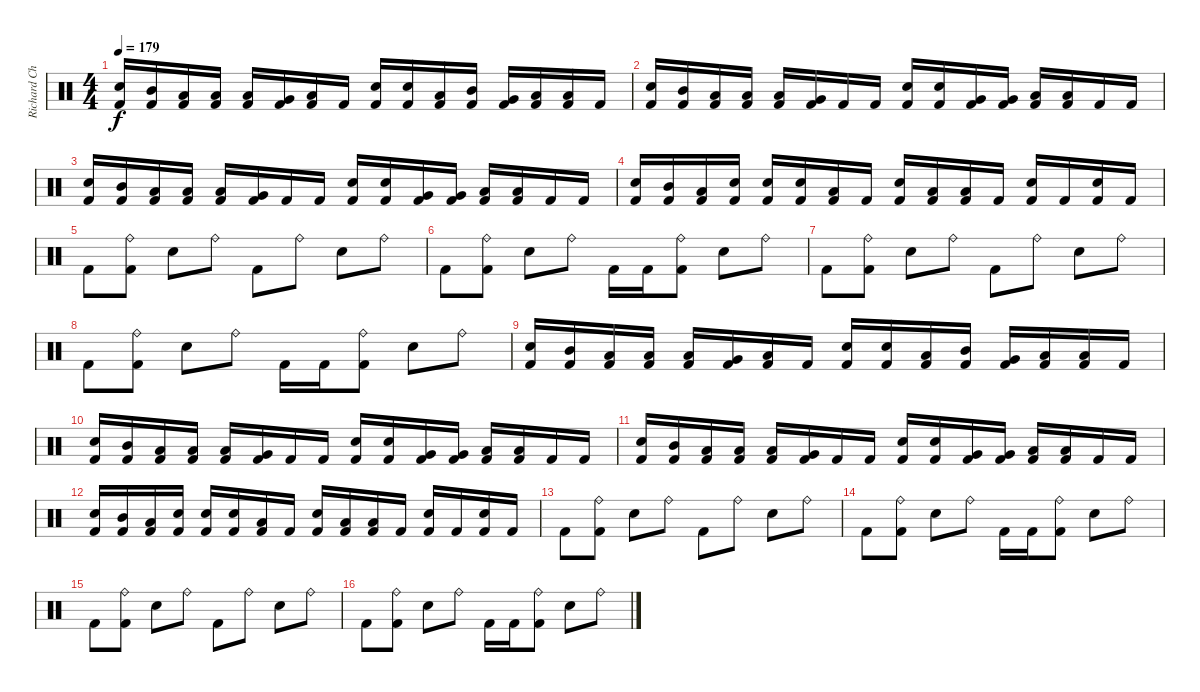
\track ("Richard Christy" "Richard Ch") {instrument percussion}
\staff {score}
\articulation defaults
\ts (4 4)
\tempo 179
\clef neutral
\ks c
("Electric Snare (hit)" "Kick (hit) 2").16{dy f} ("Mid Tom (hit)" "Kick (hit) 2").16 ("Low Tom (hit)" "Kick (hit) 2").16 ("Low Tom (hit)" "Kick (hit) 2").16 ("Low Tom (hit)" "Kick (hit) 2").16 ("Very Low Tom (hit)" "Kick (hit) 2").16 ("Low Floor Tom (hit)" "Kick (hit) 2").16 "Kick (hit) 2".16 ("Electric Snare (hit)" "Kick (hit) 2").16 ("Electric Snare (hit)" "Kick (hit) 2").16 ("Low Tom (hit)" "Kick (hit) 2").16 ("Mid Tom (hit)" "Kick (hit) 2").16 ("Very Low Tom (hit)" "Kick (hit) 2").16 ("Low Floor Tom (hit)" "Kick (hit) 2").16 ("Low Floor Tom (hit)" "Kick (hit) 2").16 "Kick (hit) 2".16 |
("Electric Snare (hit)" "Kick (hit) 2").16 ("Mid Tom (hit)" "Kick (hit) 2").16 ("Low Tom (hit)" "Kick (hit) 2").16 ("Low Tom (hit)" "Kick (hit) 2").16 ("Low Tom (hit)" "Kick (hit) 2").16 ("Very Low Tom (hit)" "Kick (hit) 2").16 "Kick (hit) 2".16 "Kick (hit) 2".16 ("Electric Snare (hit)" "Kick (hit) 2").16 ("Electric Snare (hit)" "Kick (hit) 2").16 ("Very Low Tom (hit)" "Kick (hit) 2").16 ("Very Low Tom (hit)" "Kick (hit) 2").16 ("Low Floor Tom (hit)" "Kick (hit) 2").16 ("Low Floor Tom (hit)" "Kick (hit) 2").16 "Kick (hit) 2".16 "Kick (hit) 2".16 |
("Electric Snare (hit)" "Kick (hit) 2").16 ("Mid Tom (hit)" "Kick (hit) 2").16 ("Low Tom (hit)" "Kick (hit) 2").16 ("Low Tom (hit)" "Kick (hit) 2").16 ("Low Tom (hit)" "Kick (hit) 2").16 ("Very Low Tom (hit)" "Kick (hit) 2").16 "Kick (hit) 2".16 "Kick (hit) 2".16 ("Electric Snare (hit)" "Kick (hit) 2").16 ("Electric Snare (hit)" "Kick (hit) 2").16 ("Very Low Tom (hit)" "Kick (hit) 2").16 ("Very Low Tom (hit)" "Kick (hit) 2").16 ("Low Floor Tom (hit)" "Kick (hit) 2").16 ("Low Floor Tom (hit)" "Kick (hit) 2").16 "Kick (hit) 2".16 "Kick (hit) 2".16 |
("Electric Snare (hit)" "Kick (hit) 2").16 ("Mid Tom (hit)" "Kick (hit) 2").16 ("Low Tom (hit)" "Kick (hit) 2").16 ("Electric Snare (hit)" "Kick (hit) 2").16 ("Electric Snare (hit)" "Kick (hit) 2").16 ("Electric Snare (hit)" "Kick (hit) 2").16 ("Low Floor Tom (hit)" "Kick (hit) 2").16 "Kick (hit) 2".16 ("Electric Snare (hit)" "Kick (hit) 2").16 ("Low Tom (hit)" "Kick (hit) 2").16 ("Low Tom (hit)" "Kick (hit) 2").16 "Kick (hit) 2".16 ("Electric Snare (hit)" "Kick (hit) 2").16 "Kick (hit) 2".16 ("Electric Snare (hit)" "Kick (hit) 2").16 "Kick (hit) 2".16 |
"Kick (hit) 2".8 ("Ride (bell)" "Kick (hit) 2").8 "Electric Snare (hit)".8 "Ride (bell)".8 "Kick (hit) 2".8 "Ride (bell)".8 "Electric Snare (hit)".8 "Ride (bell)".8 |
"Kick (hit) 2".8 ("Ride (bell)" "Kick (hit) 2").8 "Electric Snare (hit)".8 "Ride (bell)".8 "Kick (hit) 2".16 "Kick (hit) 2".16 ("Ride (bell)" "Kick (hit) 2").8 "Electric Snare (hit)".8 "Ride (bell)".8 |
"Kick (hit) 2".8 ("Ride (bell)" "Kick (hit) 2").8 "Electric Snare (hit)".8 "Ride (bell)".8 "Kick (hit) 2".8 "Ride (bell)".8 "Electric Snare (hit)".8 "Ride (bell)".8 |
"Kick (hit) 2".8 ("Ride (bell)" "Kick (hit) 2").8 "Electric Snare (hit)".8 "Ride (bell)".8 "Kick (hit) 2".16 "Kick (hit) 2".16 ("Ride (bell)" "Kick (hit) 2").8 "Electric Snare (hit)".8 "Ride (bell)".8 |
("Electric Snare (hit)" "Kick (hit) 2").16 ("Mid Tom (hit)" "Kick (hit) 2").16 ("Low Tom (hit)" "Kick (hit) 2").16 ("Low Tom (hit)" "Kick (hit) 2").16 ("Low Tom (hit)" "Kick (hit) 2").16 ("Very Low Tom (hit)" "Kick (hit) 2").16 ("Low Floor Tom (hit)" "Kick (hit) 2").16 "Kick (hit) 2".16 ("Electric Snare (hit)" "Kick (hit) 2").16 ("Electric Snare (hit)" "Kick (hit) 2").16 ("Low Tom (hit)" "Kick (hit) 2").16 ("Mid Tom (hit)" "Kick (hit) 2").16 ("Very Low Tom (hit)" "Kick (hit) 2").16 ("Low Floor Tom (hit)" "Kick (hit) 2").16 ("Low Floor Tom (hit)" "Kick (hit) 2").16 "Kick (hit) 2".16 |
("Electric Snare (hit)" "Kick (hit) 2").16 ("Mid Tom (hit)" "Kick (hit) 2").16 ("Low Tom (hit)" "Kick (hit) 2").16 ("Low Tom (hit)" "Kick (hit) 2").16 ("Low Tom (hit)" "Kick (hit) 2").16 ("Very Low Tom (hit)" "Kick (hit) 2").16 "Kick (hit) 2".16 "Kick (hit) 2".16 ("Electric Snare (hit)" "Kick (hit) 2").16 ("Electric Snare (hit)" "Kick (hit) 2").16 ("Very Low Tom (hit)" "Kick (hit) 2").16 ("Very Low Tom (hit)" "Kick (hit) 2").16 ("Low Floor Tom (hit)" "Kick (hit) 2").16 ("Low Floor Tom (hit)" "Kick (hit) 2").16 "Kick (hit) 2".16 "Kick (hit) 2".16 |
("Electric Snare (hit)" "Kick (hit) 2").16 ("Mid Tom (hit)" "Kick (hit) 2").16 ("Low Tom (hit)" "Kick (hit) 2").16 ("Low Tom (hit)" "Kick (hit) 2").16 ("Low Tom (hit)" "Kick (hit) 2").16 ("Very Low Tom (hit)" "Kick (hit) 2").16 "Kick (hit) 2".16 "Kick (hit) 2".16 ("Electric Snare (hit)" "Kick (hit) 2").16 ("Electric Snare (hit)" "Kick (hit) 2").16 ("Very Low Tom (hit)" "Kick (hit) 2").16 ("Very Low Tom (hit)" "Kick (hit) 2").16 ("Low Floor Tom (hit)" "Kick (hit) 2").16 ("Low Floor Tom (hit)" "Kick (hit) 2").16 "Kick (hit) 2".16 "Kick (hit) 2".16 |
("Electric Snare (hit)" "Kick (hit) 2").16 ("Mid Tom (hit)" "Kick (hit) 2").16 ("Low Tom (hit)" "Kick (hit) 2").16 ("Electric Snare (hit)" "Kick (hit) 2").16 ("Electric Snare (hit)" "Kick (hit) 2").16 ("Electric Snare (hit)" "Kick (hit) 2").16 ("Low Floor Tom (hit)" "Kick (hit) 2").16 "Kick (hit) 2".16 ("Electric Snare (hit)" "Kick (hit) 2").16 ("Low Tom (hit)" "Kick (hit) 2").16 ("Low Tom (hit)" "Kick (hit) 2").16 "Kick (hit) 2".16 ("Electric Snare (hit)" "Kick (hit) 2").16 "Kick (hit) 2".16 ("Electric Snare (hit)" "Kick (hit) 2").16 "Kick (hit) 2".16 |
"Kick (hit) 2".8 ("Ride (bell)" "Kick (hit) 2").8 "Electric Snare (hit)".8 "Ride (bell)".8 "Kick (hit) 2".8 "Ride (bell)".8 "Electric Snare (hit)".8 "Ride (bell)".8 |
"Kick (hit) 2".8 ("Ride (bell)" "Kick (hit) 2").8 "Electric Snare (hit)".8 "Ride (bell)".8 "Kick (hit) 2".16 "Kick (hit) 2".16 ("Ride (bell)" "Kick (hit) 2").8 "Electric Snare (hit)".8 "Ride (bell)".8 |
"Kick (hit) 2".8 ("Ride (bell)" "Kick (hit) 2").8 "Electric Snare (hit)".8 "Ride (bell)".8 "Kick (hit) 2".8 "Ride (bell)".8 "Electric Snare (hit)".8 "Ride (bell)".8 |
"Kick (hit) 2".8 ("Ride (bell)" "Kick (hit) 2").8 "Electric Snare (hit)".8 "Ride (bell)".8 "Kick (hit) 2".16 "Kick (hit) 2".16 ("Ride (bell)" "Kick (hit) 2").8 "Electric Snare (hit)".8 "Ride (bell)".8
